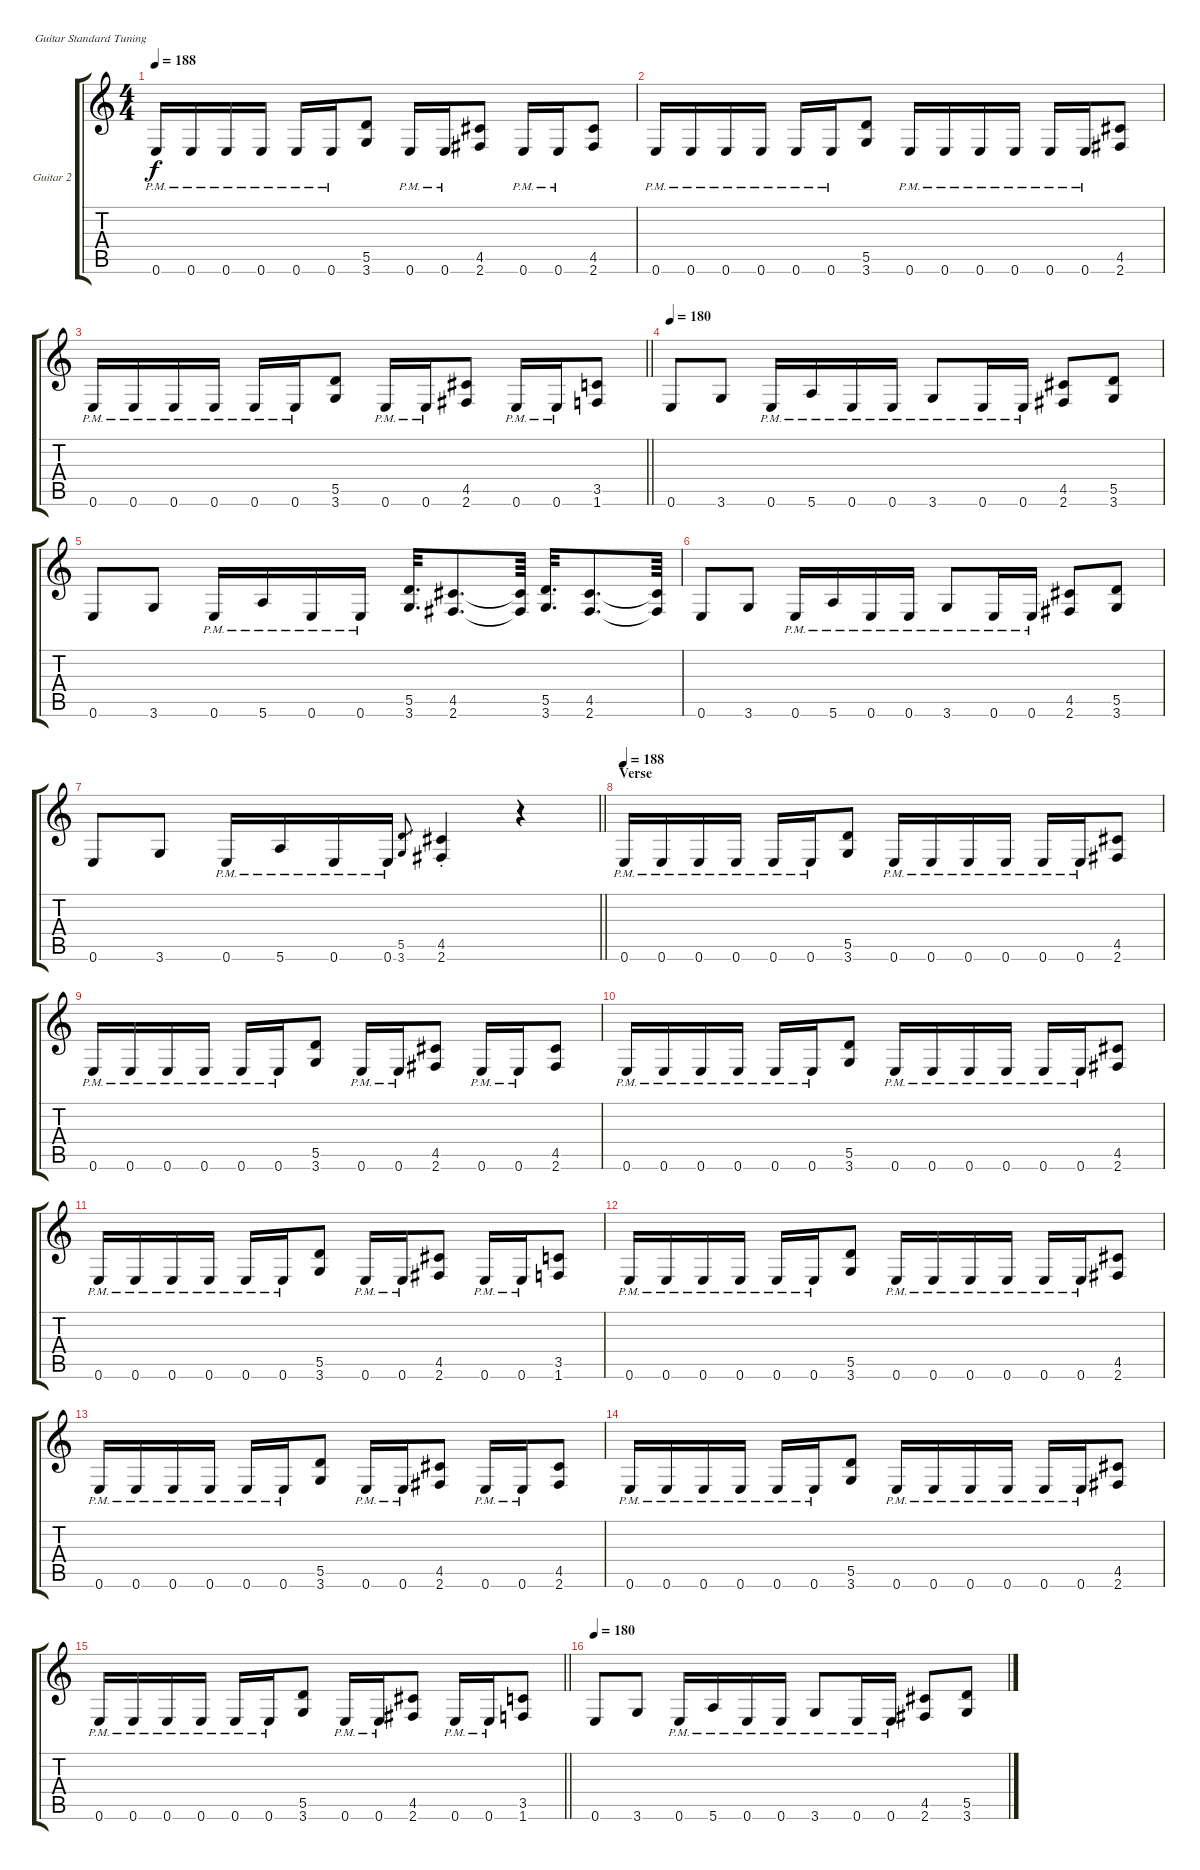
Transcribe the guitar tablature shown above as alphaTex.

\bracketExtendMode groupsimilarinstruments
\firstSystemTrackNameOrientation horizontal
\otherSystemsTrackNameOrientation horizontal
\track ("Guitar 2" "Guitar 2") {instrument overdrivenguitar}
\staff {score tabs}
\tuning (E4 B3 G3 D3 A2 E2)
\ts (4 4)
\tempo 188
\clef g2
\ks c
0.6{pm}.16{dy f} 0.6{pm}.16 0.6{pm}.16 0.6{pm}.16 0.6{pm}.16 0.6{pm}.16 (5.5 3.6).8 0.6{pm}.16 0.6{pm}.16 (4.5 2.6).8 0.6{pm}.16 0.6{pm}.16 (4.5 2.6).8 |
0.6{pm}.16 0.6{pm}.16 0.6{pm}.16 0.6{pm}.16 0.6{pm}.16 0.6{pm}.16 (5.5 3.6).8 0.6{pm}.16 0.6{pm}.16 0.6{pm}.16 0.6{pm}.16 0.6{pm}.16 0.6{pm}.16 (4.5 2.6).8 |
\barLineRight lightlight
0.6{pm}.16 0.6{pm}.16 0.6{pm}.16 0.6{pm}.16 0.6{pm}.16 0.6{pm}.16 (5.5 3.6).8 0.6{pm}.16 0.6{pm}.16 (4.5 2.6).8 0.6{pm}.16 0.6{pm}.16 (3.5 1.6).8 |
\tempo 180
0.6.8 3.6.8 0.6{pm}.16 5.6{pm}.16 0.6{pm}.16 0.6{pm}.16 3.6{pm}.8 0.6{pm}.16 0.6{pm}.16 (2.6 4.5).8 (3.6 5.5).8 |
0.6.8 3.6.8 0.6{pm}.16 5.6{pm}.16 0.6{pm}.16 0.6{pm}.16 (5.5 3.6).32{d} (4.5 2.6).8{d} (4.5{t} 2.6{t}).64 (5.5 3.6).32{d} (4.5 2.6).8{d} (4.5{t} 2.6{t}).64 |
0.6.8 3.6.8 0.6{pm}.16 5.6{pm}.16 0.6{pm}.16 0.6{pm}.16 3.6{pm}.8 0.6{pm}.16 0.6{pm}.16 (2.6 4.5).8 (3.6 5.5).8 |
\barLineRight lightlight
0.6.8 3.6.8 0.6{pm}.16 5.6{pm}.16 0.6{pm}.16 0.6{pm}.16 (5.5 3.6).8{gr} (4.5{st} 2.6{st}).4 r.4 |
\section ("" "Verse")
\tempo 188
0.6{pm}.16 0.6{pm}.16 0.6{pm}.16 0.6{pm}.16 0.6{pm}.16 0.6{pm}.16 (5.5 3.6).8 0.6{pm}.16 0.6{pm}.16 0.6{pm}.16 0.6{pm}.16 0.6{pm}.16 0.6{pm}.16 (4.5 2.6).8 |
0.6{pm}.16 0.6{pm}.16 0.6{pm}.16 0.6{pm}.16 0.6{pm}.16 0.6{pm}.16 (5.5 3.6).8 0.6{pm}.16 0.6{pm}.16 (4.5 2.6).8 0.6{pm}.16 0.6{pm}.16 (4.5 2.6).8 |
0.6{pm}.16 0.6{pm}.16 0.6{pm}.16 0.6{pm}.16 0.6{pm}.16 0.6{pm}.16 (5.5 3.6).8 0.6{pm}.16 0.6{pm}.16 0.6{pm}.16 0.6{pm}.16 0.6{pm}.16 0.6{pm}.16 (4.5 2.6).8 |
0.6{pm}.16 0.6{pm}.16 0.6{pm}.16 0.6{pm}.16 0.6{pm}.16 0.6{pm}.16 (5.5 3.6).8 0.6{pm}.16 0.6{pm}.16 (4.5 2.6).8 0.6{pm}.16 0.6{pm}.16 (3.5 1.6).8 |
0.6{pm}.16 0.6{pm}.16 0.6{pm}.16 0.6{pm}.16 0.6{pm}.16 0.6{pm}.16 (5.5 3.6).8 0.6{pm}.16 0.6{pm}.16 0.6{pm}.16 0.6{pm}.16 0.6{pm}.16 0.6{pm}.16 (4.5 2.6).8 |
0.6{pm}.16 0.6{pm}.16 0.6{pm}.16 0.6{pm}.16 0.6{pm}.16 0.6{pm}.16 (5.5 3.6).8 0.6{pm}.16 0.6{pm}.16 (4.5 2.6).8 0.6{pm}.16 0.6{pm}.16 (4.5 2.6).8 |
0.6{pm}.16 0.6{pm}.16 0.6{pm}.16 0.6{pm}.16 0.6{pm}.16 0.6{pm}.16 (5.5 3.6).8 0.6{pm}.16 0.6{pm}.16 0.6{pm}.16 0.6{pm}.16 0.6{pm}.16 0.6{pm}.16 (4.5 2.6).8 |
\barLineRight lightlight
0.6{pm}.16 0.6{pm}.16 0.6{pm}.16 0.6{pm}.16 0.6{pm}.16 0.6{pm}.16 (5.5 3.6).8 0.6{pm}.16 0.6{pm}.16 (4.5 2.6).8 0.6{pm}.16 0.6{pm}.16 (3.5 1.6).8 |
\tempo 180
0.6.8 3.6.8 0.6{pm}.16 5.6{pm}.16 0.6{pm}.16 0.6{pm}.16 3.6{pm}.8 0.6{pm}.16 0.6{pm}.16 (2.6 4.5).8 (3.6 5.5).8
